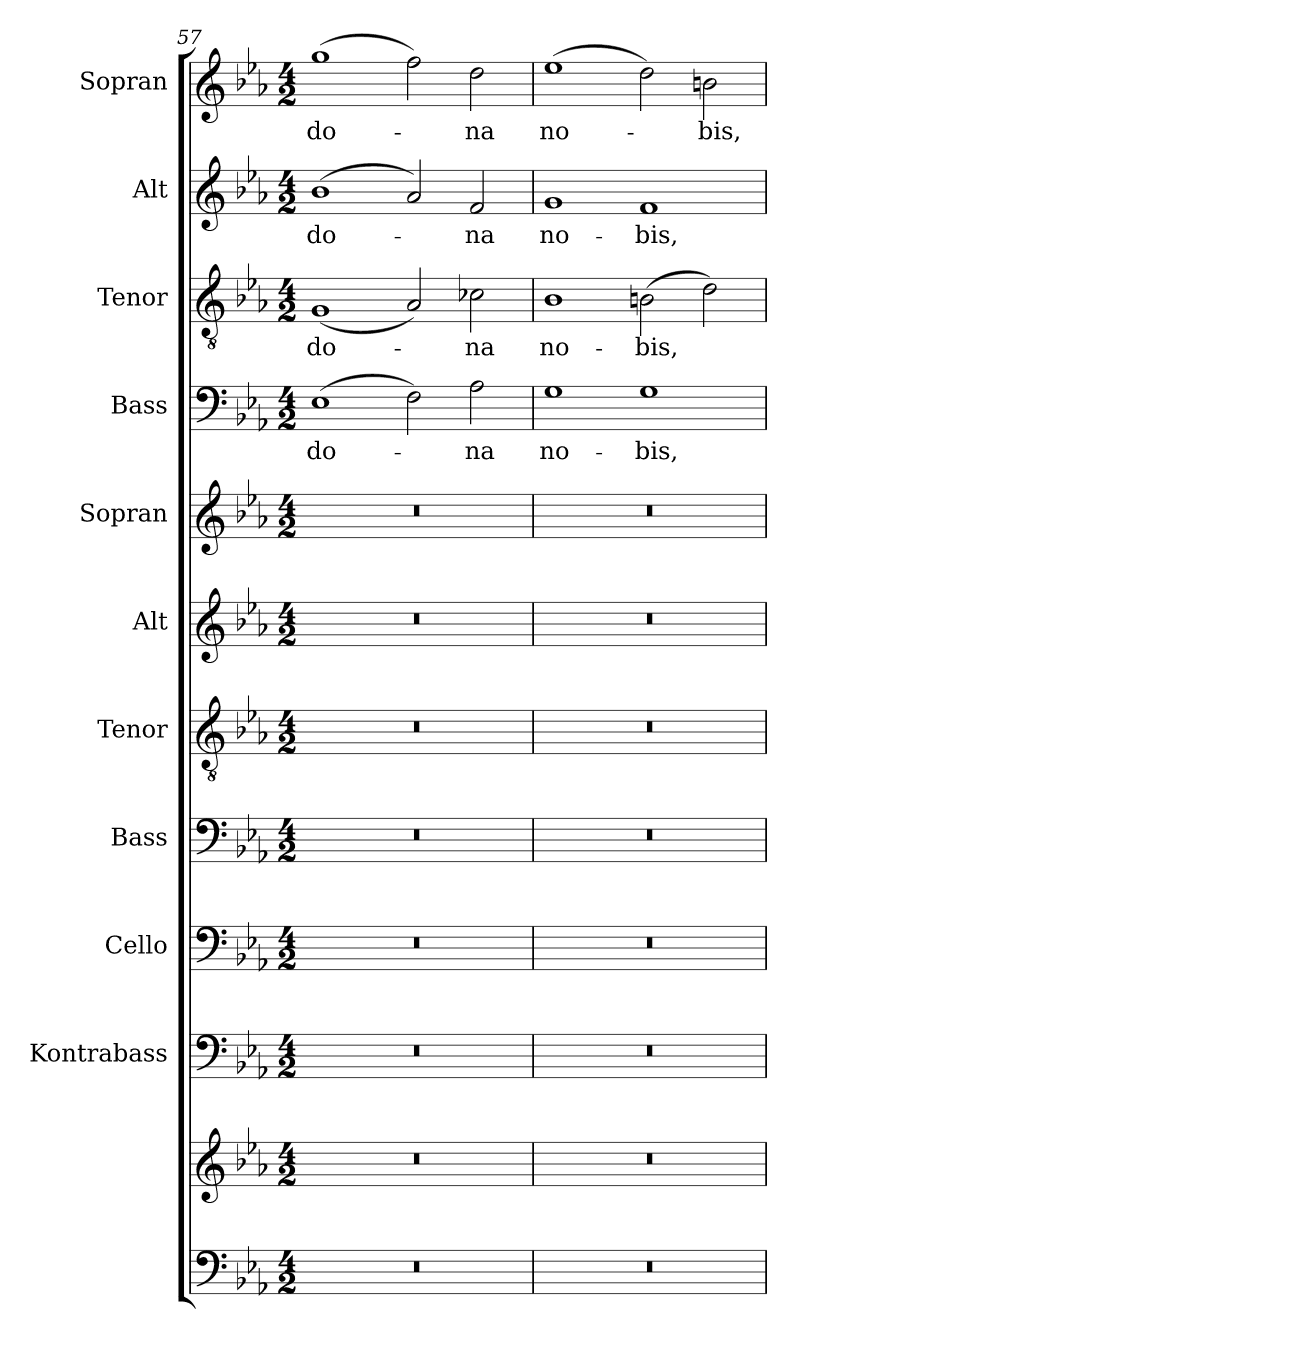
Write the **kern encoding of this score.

**kern	**kern	**kern	**kern	**kern	**kern	**kern	**kern	**kern	**text	**kern	**text	**kern	**text	**kern	**text
*part11	*part11	*part10	*part9	*part8	*part7	*part6	*part5	*part4	*part4	*part3	*part3	*part2	*part2	*part1	*part1
*staff12	*staff11	*staff10	*staff9	*staff8	*staff7	*staff6	*staff5	*staff4	*staff4	*staff3	*staff3	*staff2	*staff2	*staff1	*staff1
*	*	*I"Kontrabass	*I"Cello	*I"Bass	*I"Tenor	*I"Alt	*I"Sopran	*I"Bass	*	*I"Tenor	*	*I"Alt	*	*I"Sopran	*
*	*	*I'Kb.	*	*I'B.	*I'T.	*I'A.	*I'S.	*I'B.	*	*I'T.	*	*I'A.	*	*I'S.	*
*clefF4	*clefG2	*clefF4	*clefF4	*clefF4	*clefGv2	*clefG2	*clefG2	*clefF4	*	*clefGv2	*	*clefG2	*	*clefG2	*
*	*	*ITrd7c12	*	*	*	*	*	*	*	*	*	*	*	*	*
*k[b-e-a-]	*k[b-e-a-]	*k[b-e-a-]	*k[b-e-a-]	*k[b-e-a-]	*k[b-e-a-]	*k[b-e-a-]	*k[b-e-a-]	*k[b-e-a-]	*	*k[b-e-a-]	*	*k[b-e-a-]	*	*k[b-e-a-]	*
*E-:	*E-:	*E-:	*E-:	*E-:	*E-:	*E-:	*E-:	*E-:	*	*E-:	*	*E-:	*	*E-:	*
*M4/2	*M4/2	*M4/2	*M4/2	*M4/2	*M4/2	*M4/2	*M4/2	*M4/2	*	*M4/2	*	*M4/2	*	*M4/2	*
=57	=57	=57	=57	=57	=57	=57	=57	=57	=57	=57	=57	=57	=57	=57	=57
!	!	!	!	!	!	!	!	!	!LO:LY:b	!	!LO:LY:b	!	!LO:LY:b	!	!LO:LY:b
0r	0r	0r	0r	0r	0r	0r	0r	(>1E-	do-	(<1G	do-	(>1b-	do-	(>1gg	do-
.	.	.	.	.	.	.	.	2F\)	.	2A-/)	.	2a-/)	.	2ff\)	.
!	!	!	!	!	!	!	!	!	!LO:LY:b	!	!LO:LY:b	!	!LO:LY:b	!	!LO:LY:b
.	.	.	.	.	.	.	.	2A-\	-na	2c-X\	-na	2f/	-na	2dd\	-na
=58	=58	=58	=58	=58	=58	=58	=58	=58	=58	=58	=58	=58	=58	=58	=58
!	!	!	!	!	!	!	!	!	!LO:LY:b	!	!LO:LY:b	!	!LO:LY:b	!	!LO:LY:b
0r	0r	0r	0r	0r	0r	0r	0r	1G	no-	1B-	no-	1g	no-	(>1ee-	no-
!	!	!	!	!	!	!	!	!	!LO:LY:b	!	!LO:LY:b	!	!LO:LY:b	!	!
.	.	.	.	.	.	.	.	1G	-bis,	(>2Bn\	-bis,	1f	-bis,	2dd\)	.
!	!	!	!	!	!	!	!	!	!	!	!	!	!	!	!LO:LY:b
.	.	.	.	.	.	.	.	.	.	2d\)	.	.	.	2bn\	-bis,
=	=	=	=	=	=	=	=	=	=	=	=	=	=	=	=
*-	*-	*-	*-	*-	*-	*-	*-	*-	*-	*-	*-	*-	*-	*-	*-
